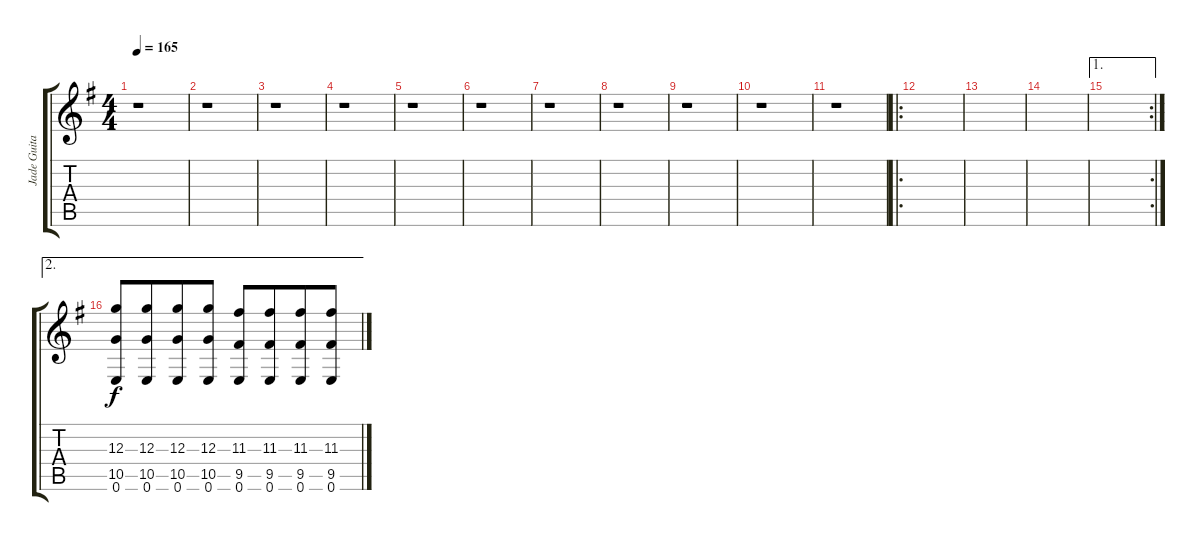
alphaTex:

\track ("Jade Guitar 2" "Jade Guita") {instrument overdrivenguitar}
\staff {score tabs}
\tuning (E4 B3 G3 D3 A2 E2) {hide}
\ts (4 4)
\tempo 165
\clef g2
\ks g
r.1{dy f} |
r.1 |
r.1 |
r.1 |
r.1 |
r.1 |
r.1 |
r.1 |
r.1 |
r.1 |
r.1 |
\ro
|
|
|
\ae 1
\rc 2
|
\ae 2
(12.3 10.5 0.6).8 (12.3 10.5 0.6).8{beam merge} (12.3 10.5 0.6).8 (12.3 10.5 0.6).8 (11.3 9.5 0.6).8 (11.3 9.5 0.6).8{beam merge} (11.3 9.5 0.6).8 (11.3 9.5 0.6).8
